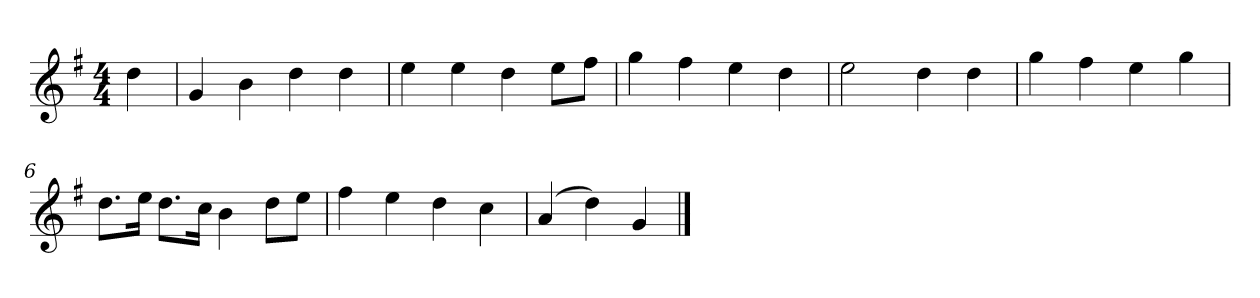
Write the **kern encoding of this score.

**kern
*part1
*staff1
*k[f#]
*M4/4
*MM120
=
4dd
=1
4g
4b
4dd
4dd
=2
4ee
4ee
4dd
8eeL
8ff#J
=3
4gg
4ff#
4ee
4dd
=4
2ee
4dd
4dd
=5
4gg
4ff#
4ee
4gg
=6
8.ddL
16eeJk
8.ddL
16ccJk
4b
8ddL
8eeJ
=7
4ff#
4ee
4dd
4cc
=8
(4a
4dd)
4g
==
*-
